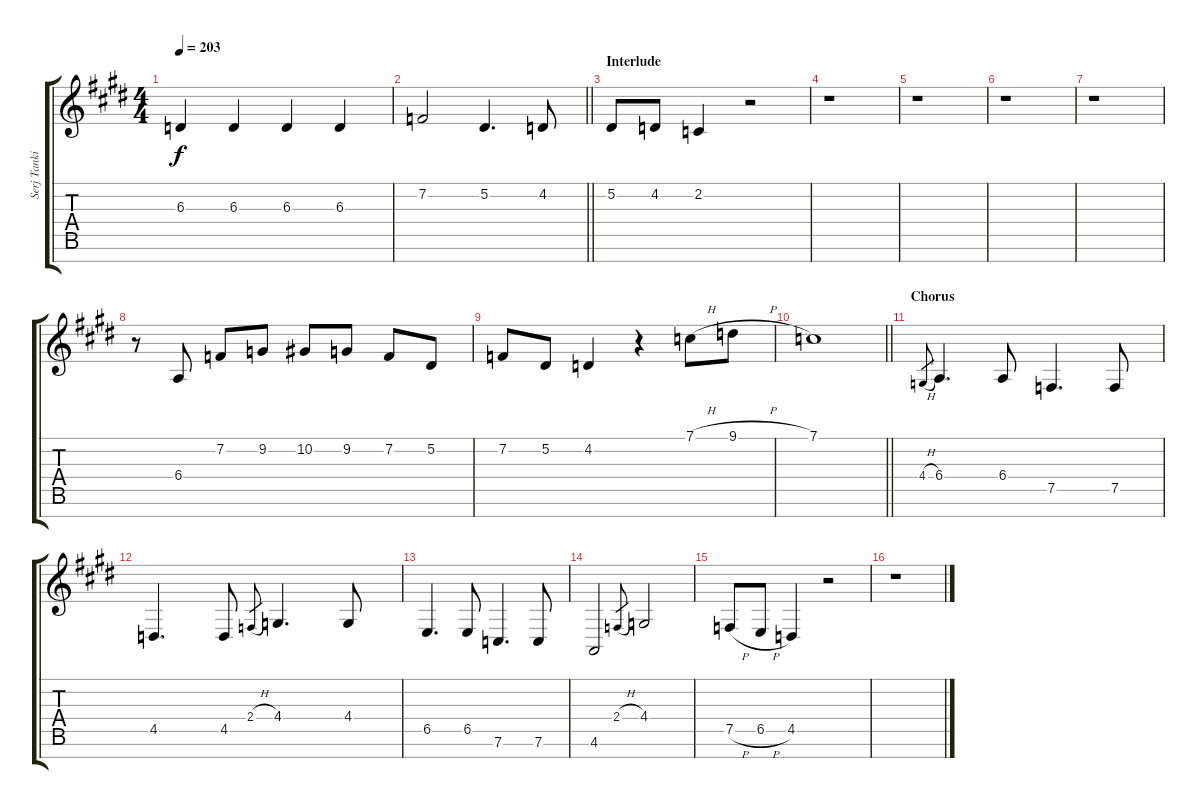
\track ("Serj Tankian [Vocals]" "Serj Tanki") {instrument clarinet}
\staff {score tabs}
\tuning (F4 Bb3 Ab3 Eb3 Bb2 F2 C2) {hide}
\ts (4 4)
\tempo 203
\clef g2
\ks c#minor
6.3.4{dy f} 6.3.4 6.3.4 6.3.4 |
\barLineRight lightlight
7.2.2 5.2.4{d} 4.2.8 |
\section ("" "Interlude")
5.2.8 4.2.8 2.2.4 r.2 |
r.1 |
r.1 |
r.1 |
r.1 |
r.8 6.4.8 7.2.8 9.2.8 10.2.8 9.2.8 7.2.8 5.2.8 |
7.2.8 5.2.8 4.2.4 r.4 7.1{h}.8 9.1{h}.8 |
\barLineRight lightlight
7.1.1 |
\section ("" "Chorus")
4.4{h}.8{gr} 6.4.4{d} 6.4.8 7.5.4{d} 7.5.8 |
4.5.4{d} 4.5.8 2.4{h}.8{gr} 4.4.4{d} 4.4.8 |
6.5.4{d} 6.5.8 7.6.4{d} 7.6.8 |
4.6.2 2.4{h}.8{gr} 4.4.2 |
7.5{h}.8 6.5{h}.8 4.5.4 r.2 |
r.1
